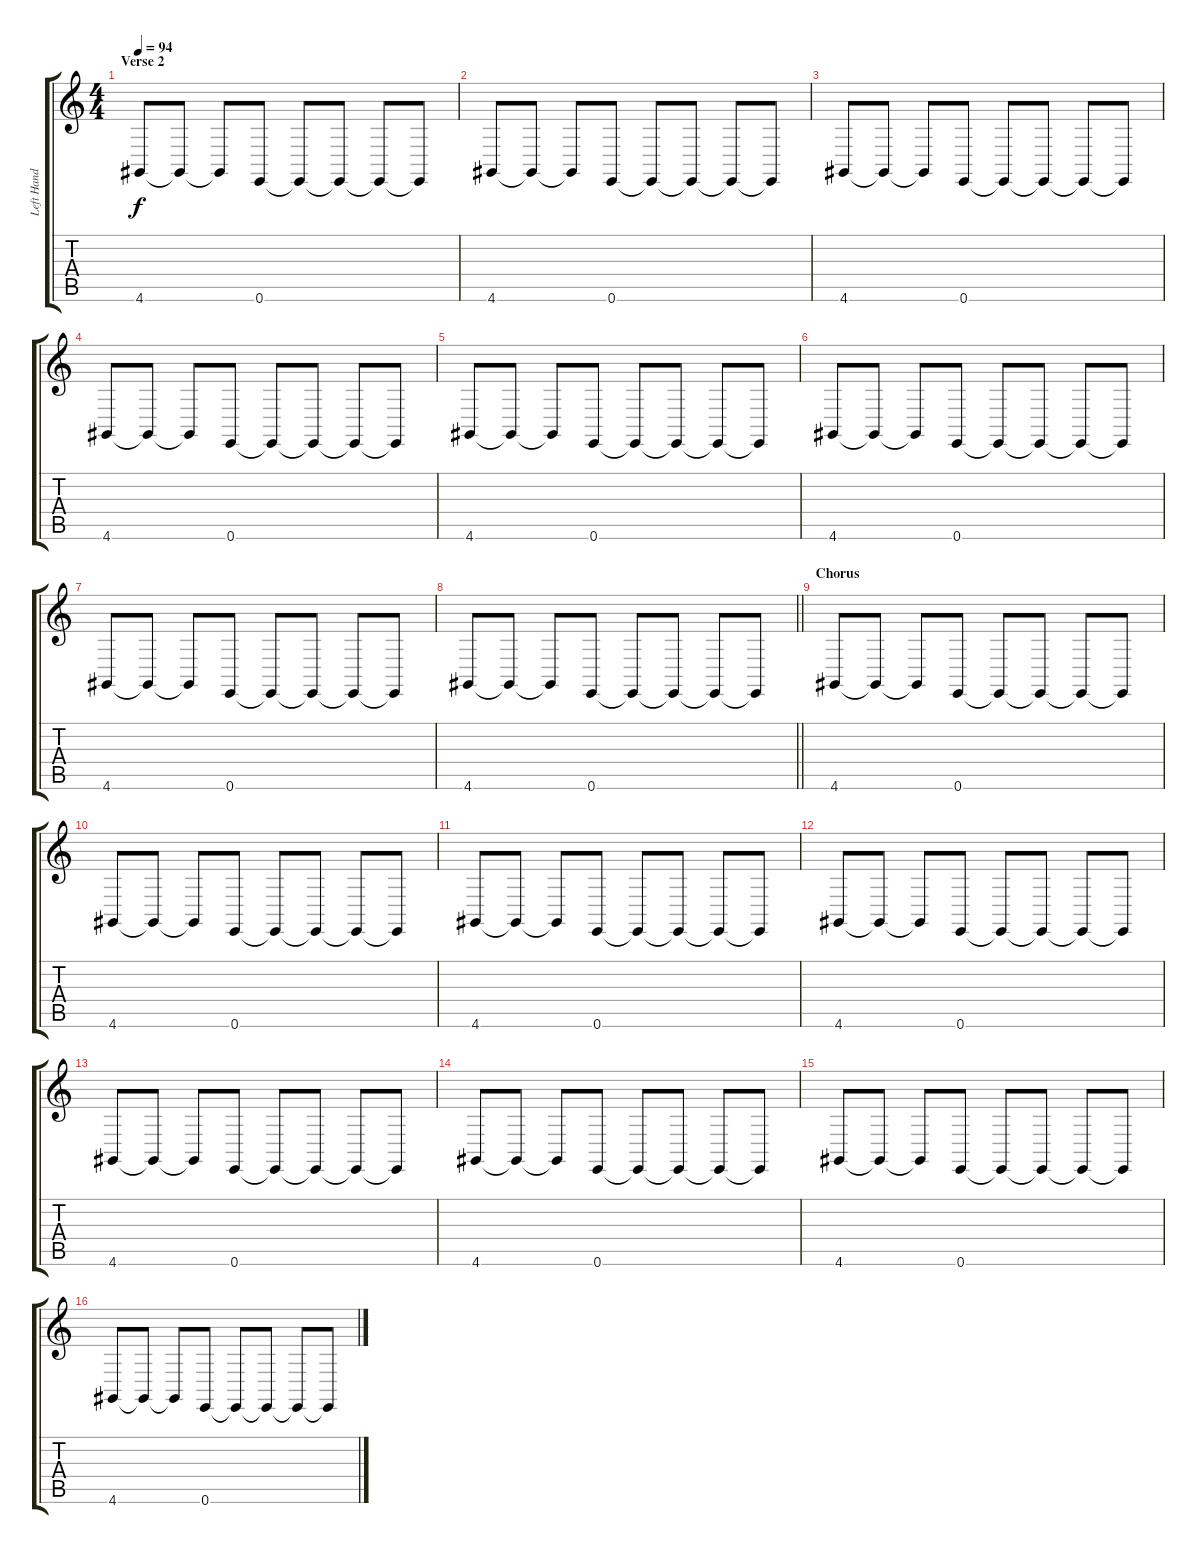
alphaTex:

\track ("Left Hand" "Left Hand") {instrument acousticgrandpiano}
\staff {score tabs}
\tuning (E4 B3 G3 D3 A2 E2) {hide}
\ts (4 4)
\section ("" "Verse 2")
\tempo 94
\clef g2
\ks c
4.6.8{dy f} 4.6{t}.8 4.6{t}.8 0.6.8 0.6{t}.8 0.6{t}.8 0.6{t}.8 0.6{t}.8 |
4.6.8 4.6{t}.8 4.6{t}.8 0.6.8 0.6{t}.8 0.6{t}.8 0.6{t}.8 0.6{t}.8 |
4.6.8 4.6{t}.8 4.6{t}.8 0.6.8 0.6{t}.8 0.6{t}.8 0.6{t}.8 0.6{t}.8 |
4.6.8 4.6{t}.8 4.6{t}.8 0.6.8 0.6{t}.8 0.6{t}.8 0.6{t}.8 0.6{t}.8 |
4.6.8 4.6{t}.8 4.6{t}.8 0.6.8 0.6{t}.8 0.6{t}.8 0.6{t}.8 0.6{t}.8 |
4.6.8 4.6{t}.8 4.6{t}.8 0.6.8 0.6{t}.8 0.6{t}.8 0.6{t}.8 0.6{t}.8 |
4.6.8 4.6{t}.8 4.6{t}.8 0.6.8 0.6{t}.8 0.6{t}.8 0.6{t}.8 0.6{t}.8 |
\barLineRight lightlight
4.6.8 4.6{t}.8 4.6{t}.8 0.6.8 0.6{t}.8 0.6{t}.8 0.6{t}.8 0.6{t}.8 |
\section ("" "Chorus")
4.6.8 4.6{t}.8 4.6{t}.8 0.6.8 0.6{t}.8 0.6{t}.8 0.6{t}.8 0.6{t}.8 |
4.6.8 4.6{t}.8 4.6{t}.8 0.6.8 0.6{t}.8 0.6{t}.8 0.6{t}.8 0.6{t}.8 |
4.6.8 4.6{t}.8 4.6{t}.8 0.6.8 0.6{t}.8 0.6{t}.8 0.6{t}.8 0.6{t}.8 |
4.6.8 4.6{t}.8 4.6{t}.8 0.6.8 0.6{t}.8 0.6{t}.8 0.6{t}.8 0.6{t}.8 |
4.6.8 4.6{t}.8 4.6{t}.8 0.6.8 0.6{t}.8 0.6{t}.8 0.6{t}.8 0.6{t}.8 |
4.6.8 4.6{t}.8 4.6{t}.8 0.6.8 0.6{t}.8 0.6{t}.8 0.6{t}.8 0.6{t}.8 |
4.6.8 4.6{t}.8 4.6{t}.8 0.6.8 0.6{t}.8 0.6{t}.8 0.6{t}.8 0.6{t}.8 |
4.6.8 4.6{t}.8 4.6{t}.8 0.6.8 0.6{t}.8 0.6{t}.8 0.6{t}.8 0.6{t}.8
